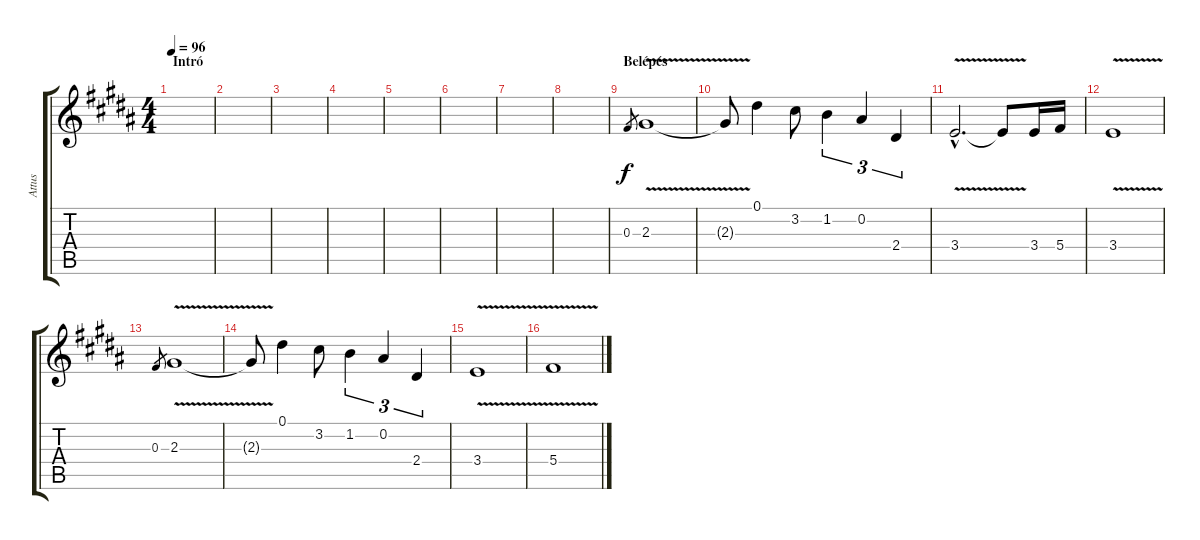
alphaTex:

\track ("Attus" "Attus") {instrument distortionguitar}
\staff {score tabs}
\tuning (Eb4 Bb3 Gb3 Db3 Ab2 Eb2) {hide}
\ts (4 4)
\section ("" "Intró")
\tempo 96
\clef g2
\ks g#minor
|
|
|
|
|
|
|
|
\section ("" "Belépés")
0.3.8{gr} 2.3{v}.1 |
2.3{t}.8 0.1.4 3.2.8 1.2.4{tu (3 2)} 0.2.4{tu (3 2)} 2.4.4{tu (3 2)} |
3.4{v hac}.2{d} 3.4{t}.8 3.4.16 5.4.16 |
3.4{v}.1 |
0.3.8{gr} 2.3{v}.1 |
2.3{t}.8 0.1.4 3.2.8 1.2.4{tu (3 2)} 0.2.4{tu (3 2)} 2.4.4{tu (3 2)} |
3.4{v}.1 |
5.4{v}.1
